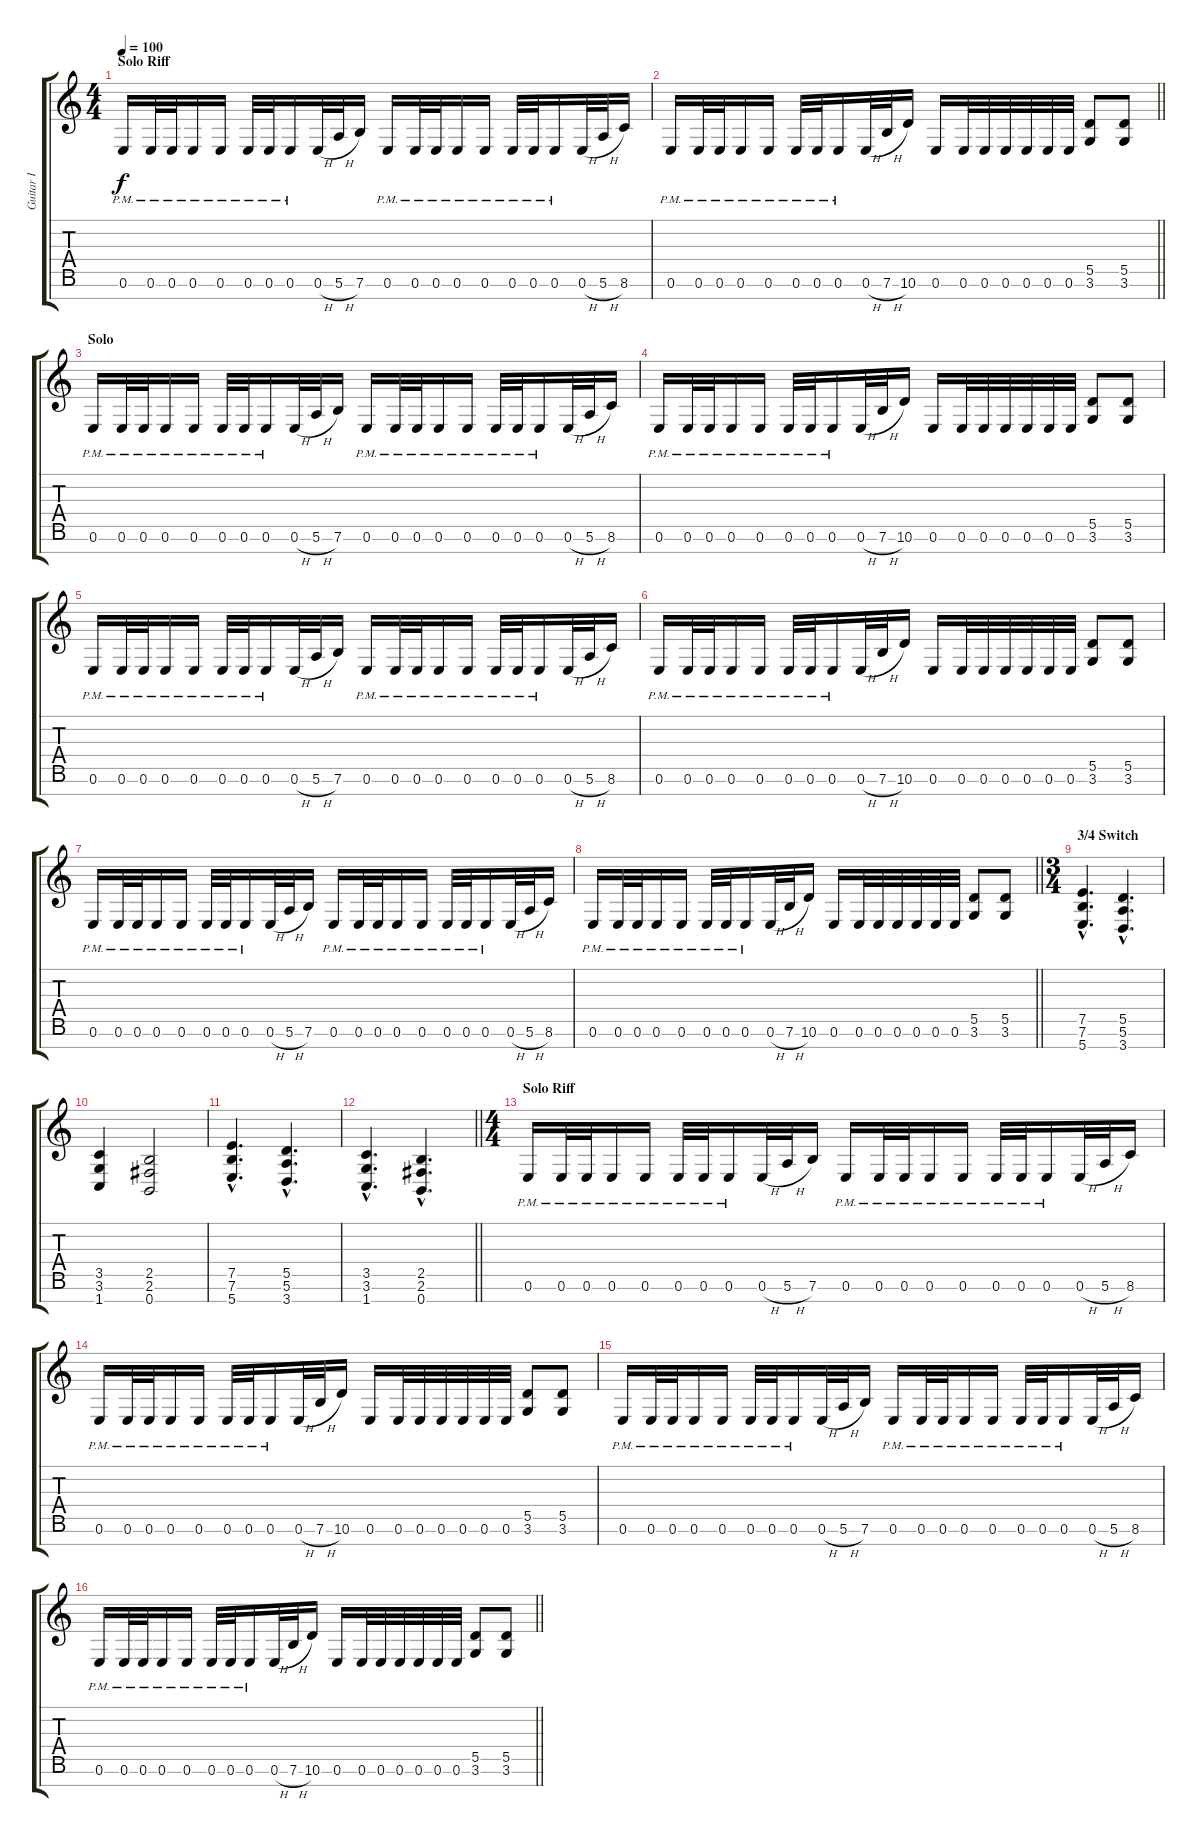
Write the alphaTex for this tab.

\track ("Guitar I" "Guitar I") {instrument distortionguitar}
\staff {score tabs}
\tuning (E4 B3 G3 D3 A2 E2 B1) {hide}
\ts (4 4)
\section ("" "Solo Riff")
\tempo 100
\clef g2
\ks c
0.6{pm}.16{dy f} 0.6{pm}.32 0.6{pm}.32 0.6{pm}.16 0.6{pm}.16 0.6{pm}.32 0.6{pm}.32 0.6{pm}.16 0.6{h}.32 5.6{h}.32 7.6.16 0.6{pm}.16 0.6{pm}.32 0.6{pm}.32 0.6{pm}.16 0.6{pm}.16 0.6{pm}.32 0.6{pm}.32 0.6{pm}.16 0.6{h}.32 5.6{h}.32 8.6.16 |
\barLineRight lightlight
0.6{pm}.16 0.6{pm}.32 0.6{pm}.32 0.6{pm}.16 0.6{pm}.16 0.6{pm}.32 0.6{pm}.32 0.6{pm}.16 0.6{h}.32 7.6{h}.32 10.6.16 0.6.16 0.6.32 0.6.32 0.6.32 0.6.32 0.6.32 0.6.32 (5.5 3.6).8 (5.5 3.6).8 |
\section ("" "Solo")
0.6{pm}.16 0.6{pm}.32 0.6{pm}.32 0.6{pm}.16 0.6{pm}.16 0.6{pm}.32 0.6{pm}.32 0.6{pm}.16 0.6{h}.32 5.6{h}.32 7.6.16 0.6{pm}.16 0.6{pm}.32 0.6{pm}.32 0.6{pm}.16 0.6{pm}.16 0.6{pm}.32 0.6{pm}.32 0.6{pm}.16 0.6{h}.32 5.6{h}.32 8.6.16 |
0.6{pm}.16 0.6{pm}.32 0.6{pm}.32 0.6{pm}.16 0.6{pm}.16 0.6{pm}.32 0.6{pm}.32 0.6{pm}.16 0.6{h}.32 7.6{h}.32 10.6.16 0.6.16 0.6.32 0.6.32 0.6.32 0.6.32 0.6.32 0.6.32 (5.5 3.6).8 (5.5 3.6).8 |
0.6{pm}.16 0.6{pm}.32 0.6{pm}.32 0.6{pm}.16 0.6{pm}.16 0.6{pm}.32 0.6{pm}.32 0.6{pm}.16 0.6{h}.32 5.6{h}.32 7.6.16 0.6{pm}.16 0.6{pm}.32 0.6{pm}.32 0.6{pm}.16 0.6{pm}.16 0.6{pm}.32 0.6{pm}.32 0.6{pm}.16 0.6{h}.32 5.6{h}.32 8.6.16 |
0.6{pm}.16 0.6{pm}.32 0.6{pm}.32 0.6{pm}.16 0.6{pm}.16 0.6{pm}.32 0.6{pm}.32 0.6{pm}.16 0.6{h}.32 7.6{h}.32 10.6.16 0.6.16 0.6.32 0.6.32 0.6.32 0.6.32 0.6.32 0.6.32 (5.5 3.6).8 (5.5 3.6).8 |
0.6{pm}.16 0.6{pm}.32 0.6{pm}.32 0.6{pm}.16 0.6{pm}.16 0.6{pm}.32 0.6{pm}.32 0.6{pm}.16 0.6{h}.32 5.6{h}.32 7.6.16 0.6{pm}.16 0.6{pm}.32 0.6{pm}.32 0.6{pm}.16 0.6{pm}.16 0.6{pm}.32 0.6{pm}.32 0.6{pm}.16 0.6{h}.32 5.6{h}.32 8.6.16 |
\barLineRight lightlight
0.6{pm}.16 0.6{pm}.32 0.6{pm}.32 0.6{pm}.16 0.6{pm}.16 0.6{pm}.32 0.6{pm}.32 0.6{pm}.16 0.6{h}.32 7.6{h}.32 10.6.16 0.6.16 0.6.32 0.6.32 0.6.32 0.6.32 0.6.32 0.6.32 (5.5 3.6).8 (5.5 3.6).8 |
\ts (3 4)
\section ("" "3/4 Switch")
(7.5{hac} 7.6{hac} 5.7{hac}).4{d} (5.5{hac} 5.6{hac} 3.7{hac}).4{d} |
(3.5 3.6 1.7).4 (2.5 2.6 0.7).2 |
(7.5{hac} 7.6{hac} 5.7{hac}).4{d} (5.5{hac} 5.6{hac} 3.7{hac}).4{d} |
\barLineRight lightlight
(3.5{hac} 3.6{hac} 1.7{hac}).4{d} (2.5{hac} 2.6{hac} 0.7{hac}).4{d} |
\ts (4 4)
\section ("" "Solo Riff")
0.6{pm}.16 0.6{pm}.32 0.6{pm}.32 0.6{pm}.16 0.6{pm}.16 0.6{pm}.32 0.6{pm}.32 0.6{pm}.16 0.6{h}.32 5.6{h}.32 7.6.16 0.6{pm}.16 0.6{pm}.32 0.6{pm}.32 0.6{pm}.16 0.6{pm}.16 0.6{pm}.32 0.6{pm}.32 0.6{pm}.16 0.6{h}.32 5.6{h}.32 8.6.16 |
0.6{pm}.16 0.6{pm}.32 0.6{pm}.32 0.6{pm}.16 0.6{pm}.16 0.6{pm}.32 0.6{pm}.32 0.6{pm}.16 0.6{h}.32 7.6{h}.32 10.6.16 0.6.16 0.6.32 0.6.32 0.6.32 0.6.32 0.6.32 0.6.32 (5.5 3.6).8 (5.5 3.6).8 |
0.6{pm}.16 0.6{pm}.32 0.6{pm}.32 0.6{pm}.16 0.6{pm}.16 0.6{pm}.32 0.6{pm}.32 0.6{pm}.16 0.6{h}.32 5.6{h}.32 7.6.16 0.6{pm}.16 0.6{pm}.32 0.6{pm}.32 0.6{pm}.16 0.6{pm}.16 0.6{pm}.32 0.6{pm}.32 0.6{pm}.16 0.6{h}.32 5.6{h}.32 8.6.16 |
\barLineRight lightlight
0.6{pm}.16 0.6{pm}.32 0.6{pm}.32 0.6{pm}.16 0.6{pm}.16 0.6{pm}.32 0.6{pm}.32 0.6{pm}.16 0.6{h}.32 7.6{h}.32 10.6.16 0.6.16 0.6.32 0.6.32 0.6.32 0.6.32 0.6.32 0.6.32 (5.5 3.6).8 (5.5 3.6).8
